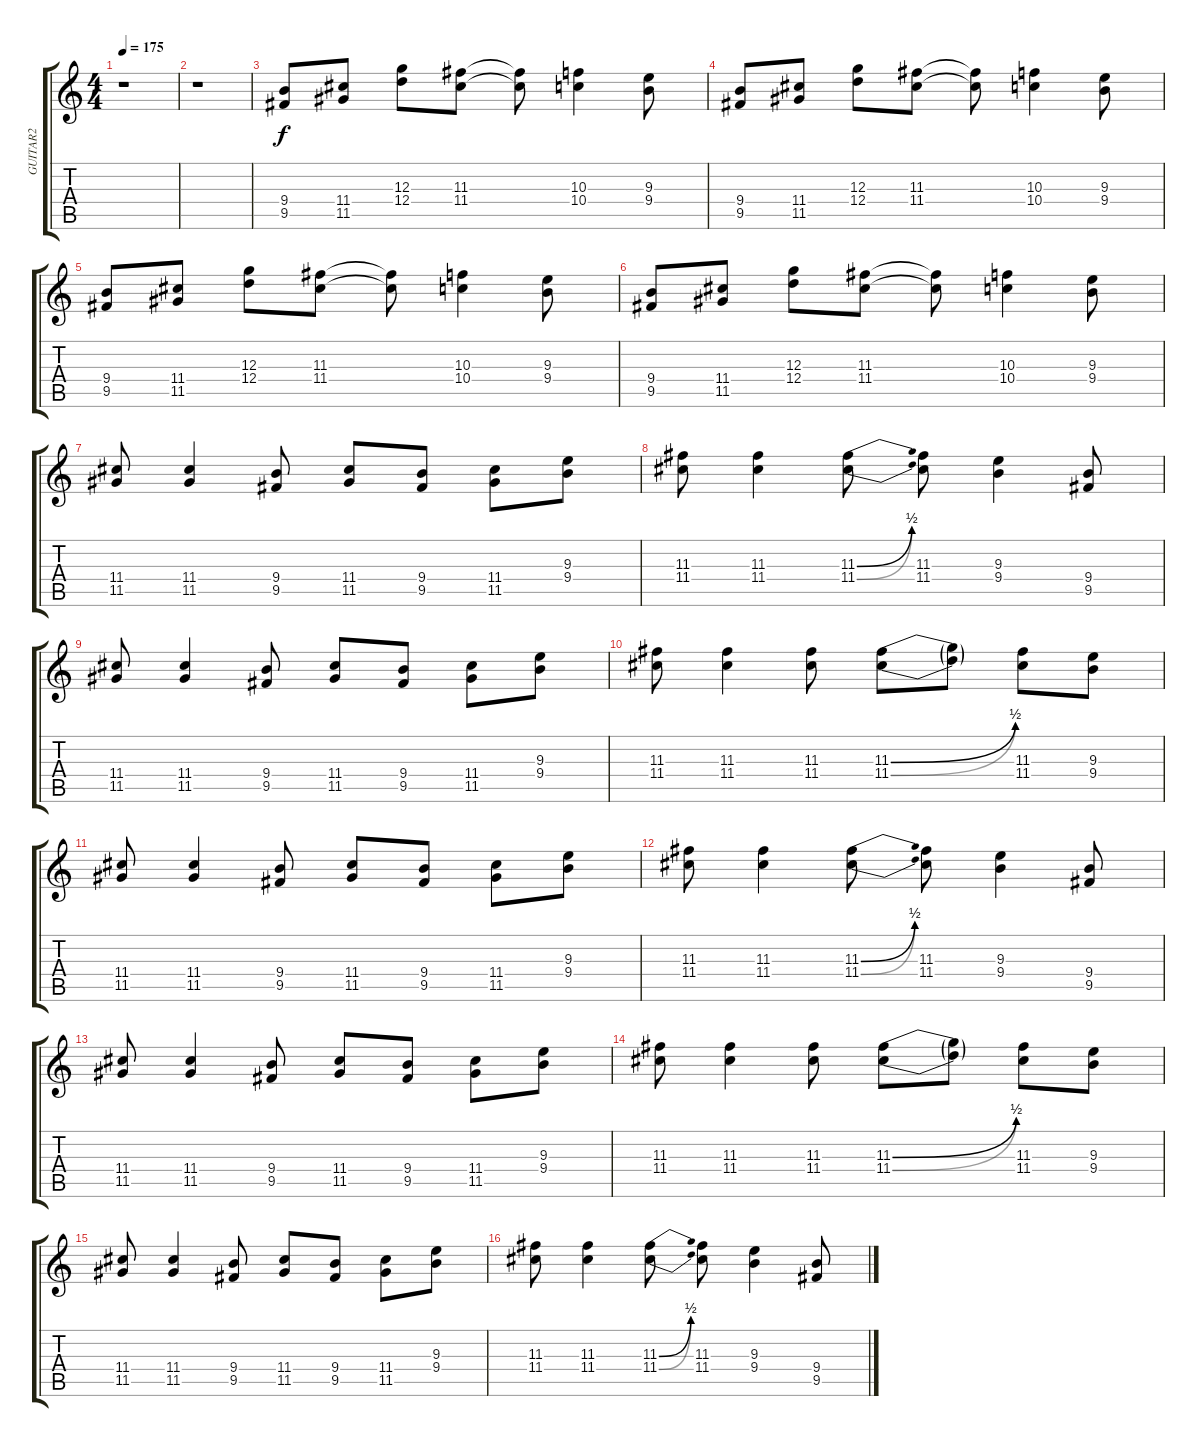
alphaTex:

\track ("GUITAR2" "GUITAR2") {instrument distortionguitar}
\staff {score tabs}
\tuning (E4 B3 G3 D3 A2 E2) {hide}
\ts (4 4)
\tempo 175
\clef g2
\ks c
r.1{dy f instrument distortionguitar} |
r.1 |
(9.4 9.5).8 (11.4 11.5).8 (12.3 12.4).8 (11.3 11.4).8 (11.3{t} 11.4{t}).8 (10.3 10.4).4 (9.3 9.4).8 |
(9.4 9.5).8 (11.4 11.5).8 (12.3 12.4).8 (11.3 11.4).8 (11.3{t} 11.4{t}).8 (10.3 10.4).4 (9.3 9.4).8 |
(9.4 9.5).8 (11.4 11.5).8 (12.3 12.4).8 (11.3 11.4).8 (11.3{t} 11.4{t}).8 (10.3 10.4).4 (9.3 9.4).8 |
(9.4 9.5).8 (11.4 11.5).8 (12.3 12.4).8 (11.3 11.4).8 (11.3{t} 11.4{t}).8 (10.3 10.4).4 (9.3 9.4).8 |
(11.4 11.5).8 (11.4 11.5).4 (9.4 9.5).8 (11.4 11.5).8 (9.4 9.5).8 (11.4 11.5).8 (9.3 9.4).8 |
(11.3 11.4).8 (11.3 11.4).4 (11.3{be (bend 0 0 60 2)} 11.4{be (bend 0 0 60 2)}).8 (11.3 11.4).8 (9.3 9.4).4 (9.4 9.5).8 |
(11.4 11.5).8 (11.4 11.5).4 (9.4 9.5).8 (11.4 11.5).8 (9.4 9.5).8 (11.4 11.5).8 (9.3 9.4).8 |
(11.3 11.4).8 (11.3 11.4).4 (11.3 11.4).8 (11.3{be (bend 0 0 60 2)} 11.4{be (bend 0 0 60 2)}).8 (11.3{t} 11.4{t}).8 (11.3 11.4).8 (9.3 9.4).8 |
(11.4 11.5).8 (11.4 11.5).4 (9.4 9.5).8 (11.4 11.5).8 (9.4 9.5).8 (11.4 11.5).8 (9.3 9.4).8 |
(11.3 11.4).8 (11.3 11.4).4 (11.3{be (bend 0 0 60 2)} 11.4{be (bend 0 0 60 2)}).8 (11.3 11.4).8 (9.3 9.4).4 (9.4 9.5).8 |
(11.4 11.5).8 (11.4 11.5).4 (9.4 9.5).8 (11.4 11.5).8 (9.4 9.5).8 (11.4 11.5).8 (9.3 9.4).8 |
(11.3 11.4).8 (11.3 11.4).4 (11.3 11.4).8 (11.3{be (bend 0 0 60 2)} 11.4{be (bend 0 0 60 2)}).8 (11.3{t} 11.4{t}).8 (11.3 11.4).8 (9.3 9.4).8 |
(11.4 11.5).8 (11.4 11.5).4 (9.4 9.5).8 (11.4 11.5).8 (9.4 9.5).8 (11.4 11.5).8 (9.3 9.4).8 |
(11.3 11.4).8 (11.3 11.4).4 (11.3{be (bend 0 0 60 2)} 11.4{be (bend 0 0 60 2)}).8 (11.3 11.4).8 (9.3 9.4).4 (9.4 9.5).8
